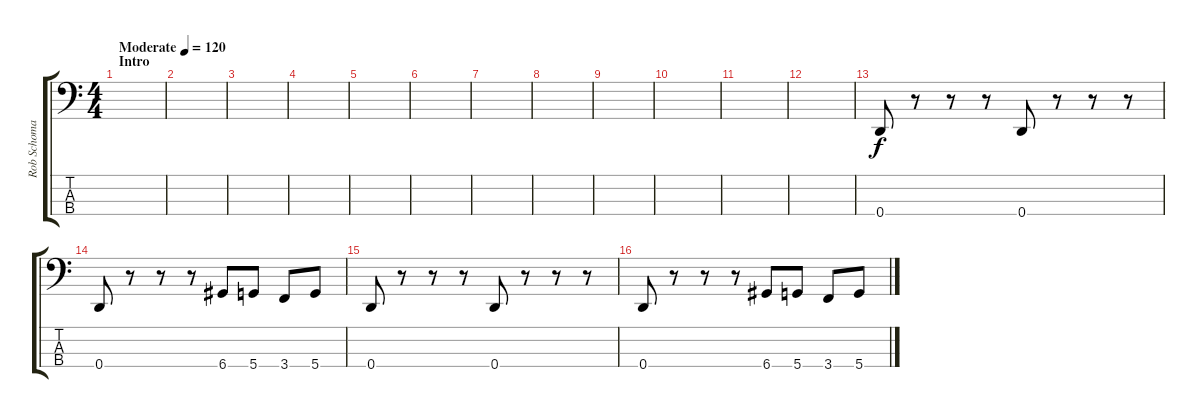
\track ("Rob Schomaker" "Rob Schoma") {instrument electricbassfinger}
\staff {score tabs}
\tuning (G2 D2 A1 D1) {hide}
\ts (4 4)
\section ("" "Intro")
\tempo (120 "Moderate")
\clef f4
\ks c
|
|
|
|
|
|
|
|
|
|
|
|
0.4.8 r.8 r.8 r.8 0.4.8 r.8 r.8 r.8 |
0.4.8 r.8 r.8 r.8 6.4.8 5.4.8 3.4.8 5.4.8 |
0.4.8 r.8 r.8 r.8 0.4.8 r.8 r.8 r.8 |
0.4.8 r.8 r.8 r.8 6.4.8 5.4.8 3.4.8 5.4.8
